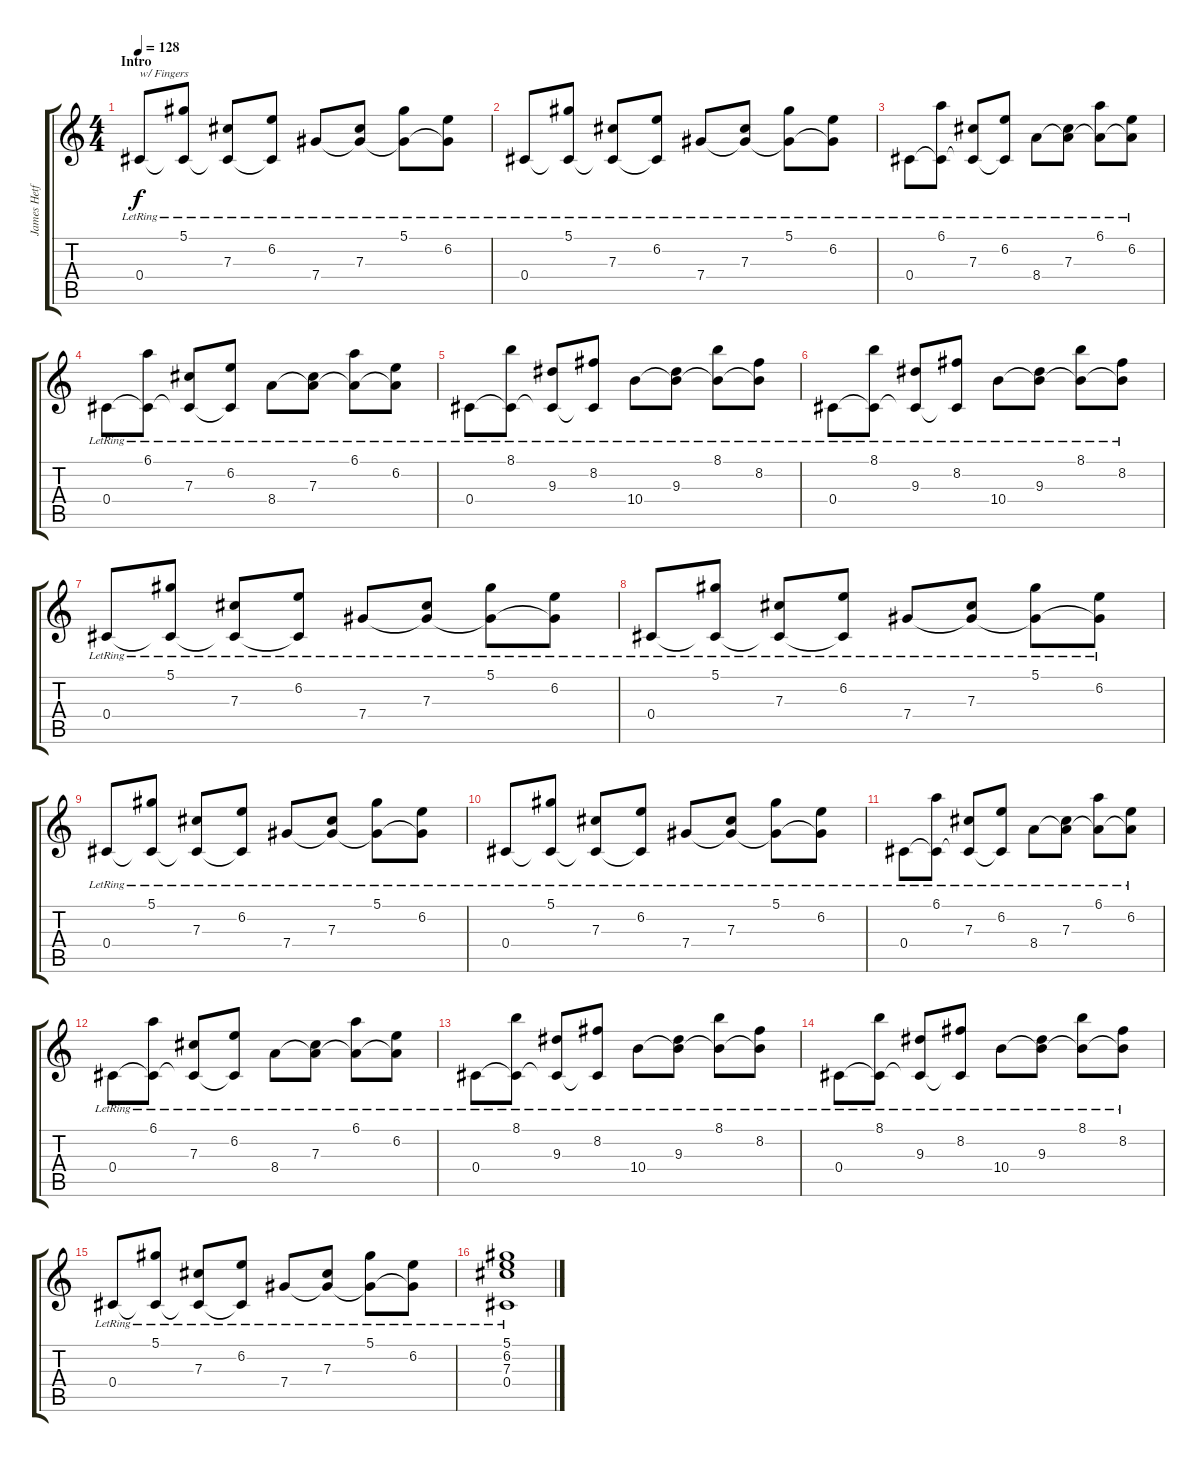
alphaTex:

\track ("James Hetfield (Guitar)" "James Hetf") {instrument electricguitarclean}
\staff {score tabs}
\tuning (Eb4 Bb3 Gb3 Db3 Ab2 Eb2) {hide}
\ts (4 4)
\section ("" "Intro")
\tempo 128
\clef g2
\ks c
0.4{lr}.8{txt "w/ Fingers" dy f instrument electricguitarclean} (5.1{lr} 0.4{t}).8 (7.3{lr} 0.4{t}).8 (6.2{lr} 0.4{t}).8 7.4{lr}.8 (7.3{lr} 7.4{t}).8 (5.1{lr} 7.4{t}).8 (6.2{lr} 7.4{t}).8 |
0.4{lr}.8 (5.1{lr} 0.4{t}).8 (7.3{lr} 0.4{t}).8 (6.2{lr} 0.4{t}).8 7.4{lr}.8 (7.3{lr} 7.4{t}).8 (5.1{lr} 7.4{t}).8 (6.2{lr} 7.4{t}).8 |
0.4{lr}.8 (6.1{lr} 0.4{t}).8 (7.3{lr} 0.4{t}).8 (6.2{lr} 0.4{t}).8 8.4{lr}.8 (7.3{lr} 8.4{t}).8 (6.1{lr} 8.4{t}).8 (6.2{lr} 8.4{t}).8 |
0.4{lr}.8 (6.1{lr} 0.4{t}).8 (7.3{lr} 0.4{t}).8 (6.2{lr} 0.4{t}).8 8.4{lr}.8 (7.3{lr} 8.4{t}).8 (6.1{lr} 8.4{t}).8 (6.2{lr} 8.4{t}).8 |
0.4{lr}.8 (8.1{lr} 0.4{t}).8 (9.3{lr} 0.4{t}).8 (8.2{lr} 0.4{t}).8 10.4{lr}.8 (9.3{lr} 10.4{t}).8 (8.1{lr} 10.4{t}).8 (8.2{lr} 10.4{t}).8 |
0.4{lr}.8 (8.1{lr} 0.4{t}).8 (9.3{lr} 0.4{t}).8 (8.2{lr} 0.4{t}).8 10.4{lr}.8 (9.3{lr} 10.4{t}).8 (8.1{lr} 10.4{t}).8 (8.2{lr} 10.4{t}).8 |
0.4{lr}.8 (5.1{lr} 0.4{t}).8 (7.3{lr} 0.4{t}).8 (6.2{lr} 0.4{t}).8 7.4{lr}.8 (7.3{lr} 7.4{t}).8 (5.1{lr} 7.4{t}).8 (6.2{lr} 7.4{t}).8 |
0.4{lr}.8 (5.1{lr} 0.4{t}).8 (7.3{lr} 0.4{t}).8 (6.2{lr} 0.4{t}).8 7.4{lr}.8 (7.3{lr} 7.4{t}).8 (5.1{lr} 7.4{t}).8 (6.2{lr} 7.4{t}).8 |
0.4{lr}.8 (5.1{lr} 0.4{t}).8 (7.3{lr} 0.4{t}).8 (6.2{lr} 0.4{t}).8 7.4{lr}.8 (7.3{lr} 7.4{t}).8 (5.1{lr} 7.4{t}).8 (6.2{lr} 7.4{t}).8 |
0.4{lr}.8 (5.1{lr} 0.4{t}).8 (7.3{lr} 0.4{t}).8 (6.2{lr} 0.4{t}).8 7.4{lr}.8 (7.3{lr} 7.4{t}).8 (5.1{lr} 7.4{t}).8 (6.2{lr} 7.4{t}).8 |
0.4{lr}.8 (6.1{lr} 0.4{t}).8 (7.3{lr} 0.4{t}).8 (6.2{lr} 0.4{t}).8 8.4{lr}.8 (7.3{lr} 8.4{t}).8 (6.1{lr} 8.4{t}).8 (6.2{lr} 8.4{t}).8 |
0.4{lr}.8 (6.1{lr} 0.4{t}).8 (7.3{lr} 0.4{t}).8 (6.2{lr} 0.4{t}).8 8.4{lr}.8 (7.3{lr} 8.4{t}).8 (6.1{lr} 8.4{t}).8 (6.2{lr} 8.4{t}).8 |
0.4{lr}.8 (8.1{lr} 0.4{t}).8 (9.3{lr} 0.4{t}).8 (8.2{lr} 0.4{t}).8 10.4{lr}.8 (9.3{lr} 10.4{t}).8 (8.1{lr} 10.4{t}).8 (8.2{lr} 10.4{t}).8 |
0.4{lr}.8 (8.1{lr} 0.4{t}).8 (9.3{lr} 0.4{t}).8 (8.2{lr} 0.4{t}).8 10.4{lr}.8 (9.3{lr} 10.4{t}).8 (8.1{lr} 10.4{t}).8 (8.2{lr} 10.4{t}).8 |
0.4{lr}.8 (5.1{lr} 0.4{t}).8 (7.3{lr} 0.4{t}).8 (6.2{lr} 0.4{t}).8 7.4{lr}.8 (7.3{lr} 7.4{t}).8 (5.1{lr} 7.4{t}).8 (6.2{lr} 7.4{t}).8 |
(5.1{lr} 6.2{lr} 7.3{lr} 0.4{lr}).1
